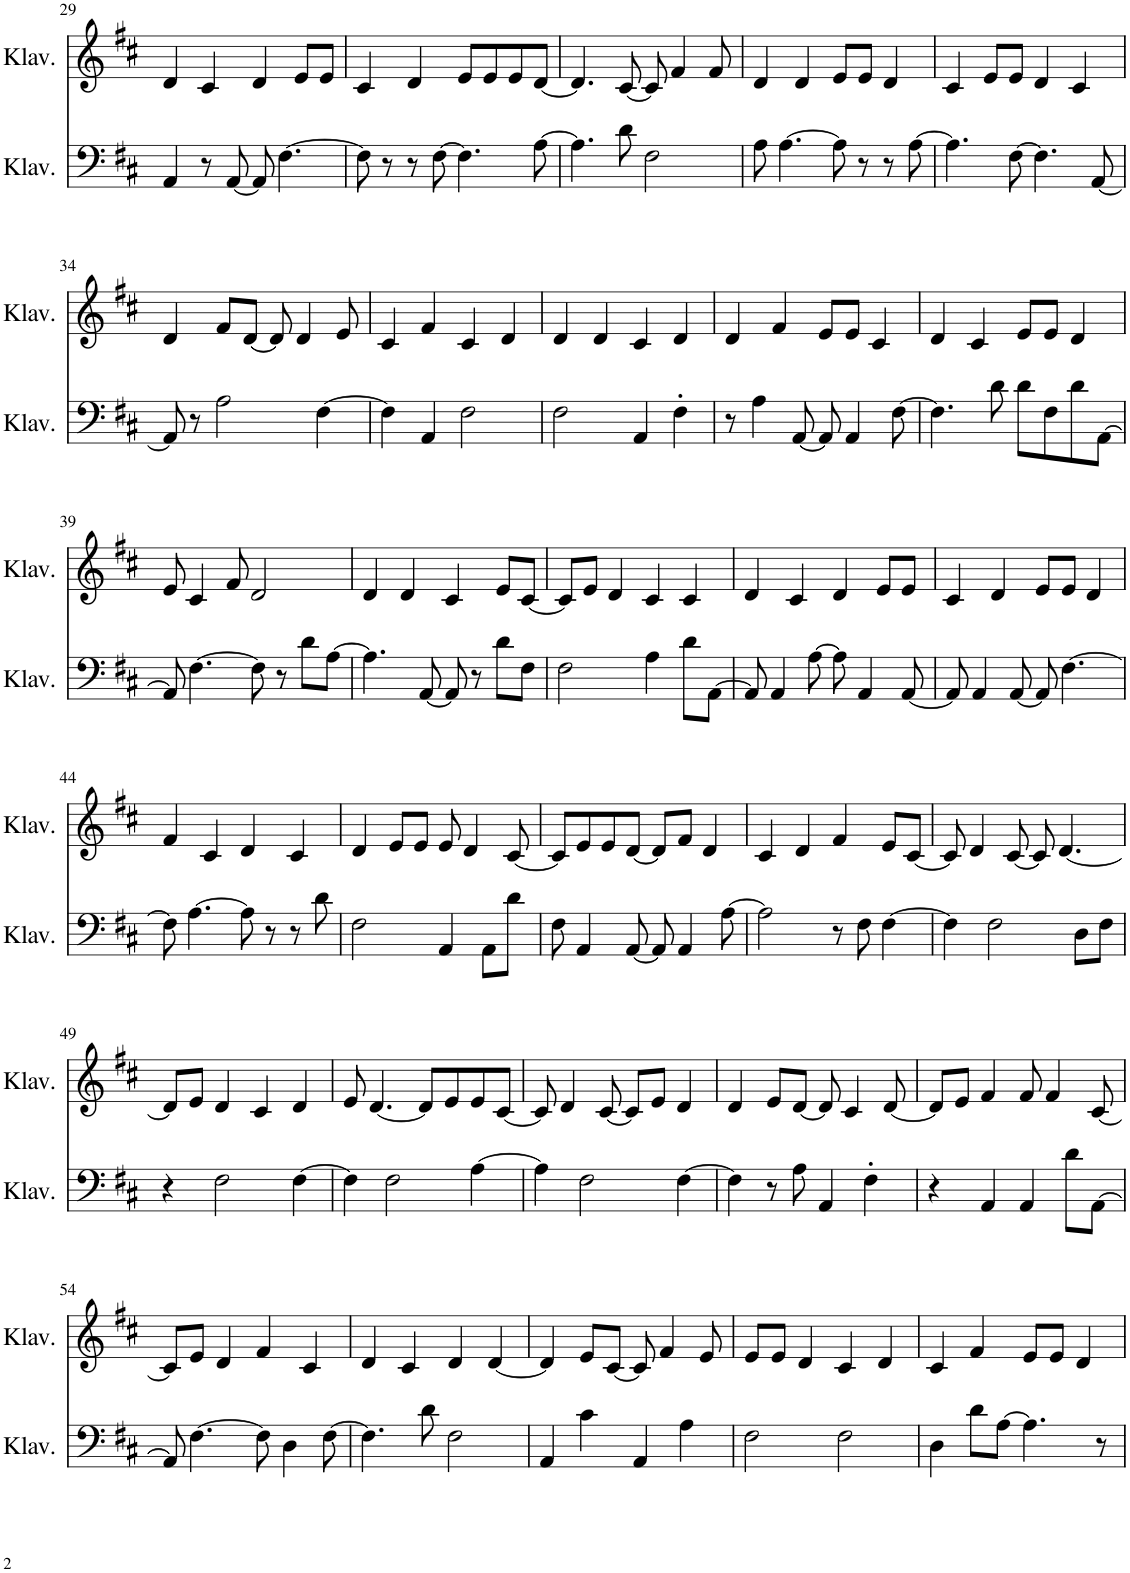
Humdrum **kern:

**kern	**kern
*part2	*part1
*staff2	*staff1
*I"Klavier	*I"Klavier
*I'Klav.	*I'Klav.
!!LO:PB:g=z
*clefF4	*clefG2
*k[f#c#]	*k[f#c#]
*M4/4	*M4/4
=29	=29
4AA/	4d/
8r	4c#/
[8AA/	.
8AA/]	4d/
[4.F#\	.
.	8e/L
.	8e/J
=30	=30
8F#\]	4c#/
8r	.
8r	4d/
[8F#\	.
4.F#\]	8e/L
.	8e/
.	8e/
[8A\	[8d/J
=31	=31
4.A\]	4.d/]
8d\	[8c#/
2F#\	8c#/]
.	4f#/
.	8f#/
=32	=32
8A\	4d/
[4.A\	.
.	4d/
8A\]	8e/L
8r	8e/J
8r	4d/
[8A\	.
=33	=33
4.A\]	4c#/
.	8e/L
[8F#\	8e/J
4.F#\]	4d/
.	4c#/
[8AA/	.
!!LO:LB:g=z
=34	=34
8AA/]	4d/
8r	.
2A\	8f#/L
.	[8d/J
.	8d/]
.	4d/
[4F#\	.
.	8e/
=35	=35
4F#\]	4c#/
4AA/	4f#/
2F#\	4c#/
.	4d/
=36	=36
2F#\	4d/
.	4d/
4AA/	4c#/
4F#'\	4d/
=37	=37
8r	4d/
4A\	.
.	4f#/
[8AA/	.
8AA/]	8e/L
4AA/	8e/J
.	4c#/
[8F#\	.
=38	=38
4.F#\]	4d/
.	4c#/
8d\	.
8d\L	8e/L
8F#\	8e/J
8d\	4d/
[8AA\J	.
!!LO:LB:g=z
=39	=39
8AA/]	8e/
[4.F#\	4c#/
.	8f#/
8F#\]	2d/
8r	.
8d\L	.
[8A\J	.
=40	=40
4.A\]	4d/
.	4d/
[8AA/	.
8AA/]	4c#/
8r	.
8d\L	8e/L
8F#\J	[8c#/J
=41	=41
2F#\	8c#/L]
.	8e/J
.	4d/
4A\	4c#/
8d\L	4c#/
[8AA\J	.
=42	=42
8AA/]	4d/
4AA/	.
.	4c#/
[8A\	.
8A\]	4d/
4AA/	.
.	8e/L
[8AA/	8e/J
=43	=43
8AA/]	4c#/
4AA/	.
.	4d/
[8AA/	.
8AA/]	8e/L
[4.F#\	8e/J
.	4d/
!!LO:LB:g=z
=44	=44
8F#\]	4f#/
[4.A\	.
.	4c#/
8A\]	4d/
8r	.
8r	4c#/
8d\	.
=45	=45
2F#\	4d/
.	8e/L
.	8e/J
4AA/	8e/
.	4d/
8AA\L	.
8d\J	[8c#/
=46	=46
8F#\	8c#/L]
4AA/	8e/
.	8e/
[8AA/	[8d/J
8AA/]	8d/L]
4AA/	8f#/J
.	4d/
[8A\	.
=47	=47
2A\]	4c#/
.	4d/
8r	4f#/
8F#\	.
[4F#\	8e/L
.	[8c#/J
=48	=48
4F#\]	8c#/]
.	4d/
2F#\	.
.	[8c#/
.	8c#/]
.	[4.d/
8D\L	.
8F#\J	.
!!LO:LB:g=z
=49	=49
4r	8d/L]
.	8e/J
2F#\	4d/
.	4c#/
[4F#\	4d/
=50	=50
4F#\]	8e/
.	[4.d/
2F#\	.
.	8d/L]
.	8e/
[4A\	8e/
.	[8c#/J
=51	=51
4A\]	8c#/]
.	4d/
2F#\	.
.	[8c#/
.	8c#/L]
.	8e/J
[4F#\	4d/
=52	=52
4F#\]	4d/
8r	8e/L
8A\	[8d/J
4AA/	8d/]
.	4c#/
4F#'\	.
.	[8d/
=53	=53
4r	8d/L]
.	8e/J
4AA/	4f#/
4AA/	8f#/
.	4f#/
8d\L	.
[8AA\J	[8c#/
!!LO:LB:g=z
=54	=54
8AA/]	8c#/L]
[4.F#\	8e/J
.	4d/
8F#\]	4f#/
4D\	.
.	4c#/
[8F#\	.
=55	=55
4.F#\]	4d/
.	4c#/
8d\	.
2F#\	4d/
.	[4d/
=56	=56
4AA/	4d/]
4c#\	8e/L
.	[8c#/J
4AA/	8c#/]
.	4f#/
4A\	.
.	8e/
=57	=57
2F#\	8e/L
.	8e/J
.	4d/
2F#\	4c#/
.	4d/
=58	=58
4D\	4c#/
8d\L	4f#/
[8A\J	.
4.A\]	8e/L
.	8e/J
.	4d/
8r	.
=	=
*-	*-
